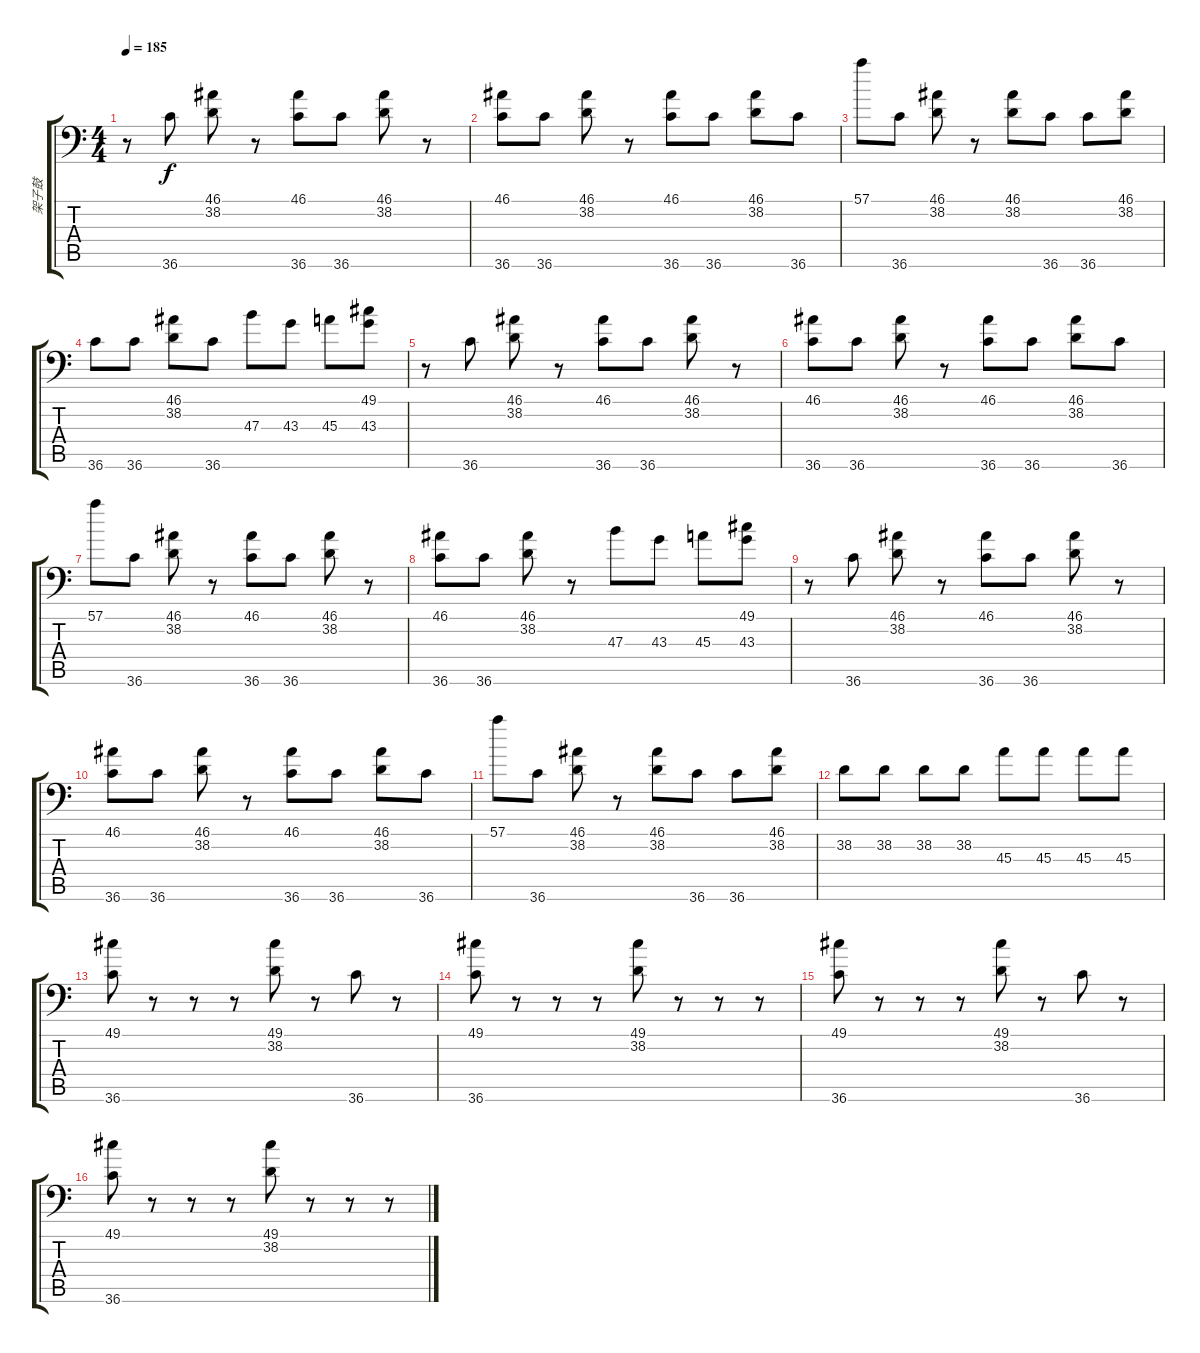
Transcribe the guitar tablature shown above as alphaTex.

\track ("架子鼓" "架子鼓") {instrument acousticgrandpiano}
\staff {score tabs}
\tuning (C-1 C-1 C-1 C-1 C-1 C-1) {hide}
\ts (4 4)
\tempo 185
\clef f4
\ks c
r.8{dy f} 36.6.8 (46.1 38.2).8 r.8 (46.1 36.6).8 36.6.8 (46.1 38.2).8 r.8 |
(46.1 36.6).8 36.6.8 (46.1 38.2).8 r.8 (46.1 36.6).8 36.6.8 (46.1 38.2).8 36.6.8 |
57.1.8 36.6.8 (46.1 38.2).8 r.8 (46.1 38.2).8 36.6.8 36.6.8 (46.1 38.2).8 |
36.6.8 36.6.8 (46.1 38.2).8 36.6.8 47.3.8 43.3.8 45.3.8 (49.1 43.3).8 |
r.8 36.6.8 (46.1 38.2).8 r.8 (46.1 36.6).8 36.6.8 (46.1 38.2).8 r.8 |
(46.1 36.6).8 36.6.8 (46.1 38.2).8 r.8 (46.1 36.6).8 36.6.8 (46.1 38.2).8 36.6.8 |
57.1.8 36.6.8 (46.1 38.2).8 r.8 (46.1 36.6).8 36.6.8 (46.1 38.2).8 r.8 |
(46.1 36.6).8 36.6.8 (46.1 38.2).8 r.8 47.3.8 43.3.8 45.3.8 (49.1 43.3).8 |
r.8 36.6.8 (46.1 38.2).8 r.8 (46.1 36.6).8 36.6.8 (46.1 38.2).8 r.8 |
(46.1 36.6).8 36.6.8 (46.1 38.2).8 r.8 (46.1 36.6).8 36.6.8 (46.1 38.2).8 36.6.8 |
57.1.8 36.6.8 (46.1 38.2).8 r.8 (46.1 38.2).8 36.6.8 36.6.8 (46.1 38.2).8 |
38.2.8 38.2.8 38.2.8 38.2.8 45.3.8 45.3.8 45.3.8 45.3.8 |
(49.1 36.6).8 r.8 r.8 r.8 (49.1 38.2).8 r.8 36.6.8 r.8 |
(49.1 36.6).8 r.8 r.8 r.8 (49.1 38.2).8 r.8 r.8 r.8 |
(49.1 36.6).8 r.8 r.8 r.8 (49.1 38.2).8 r.8 36.6.8 r.8 |
(49.1 36.6).8 r.8 r.8 r.8 (49.1 38.2).8 r.8 r.8 r.8
